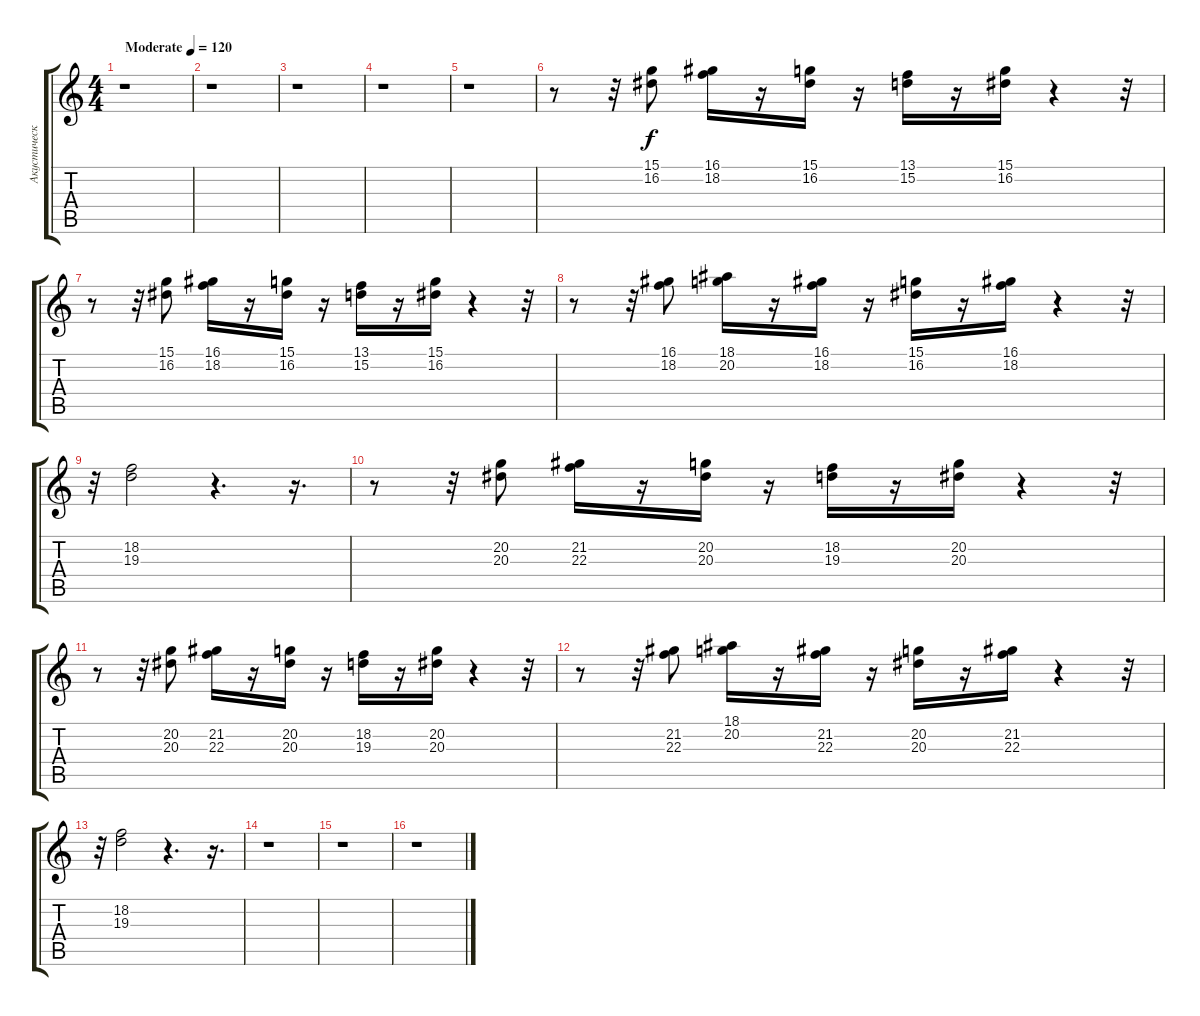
\track ("Акустический Гранд Роял" "Акустическ") {instrument acousticgrandpiano}
\staff {score tabs}
\tuning (E4 B3 G3 D3 A2 E2) {hide}
\ts (4 4)
\tempo (120 "Moderate")
\clef g2
\ks c
r.1{dy f instrument acousticgrandpiano} |
r.1 |
r.1 |
r.1 |
r.1 |
r.8 r.32 (15.1 16.2).8{instrument lead2sawtooth} (16.1 18.2).16 r.16 (15.1 16.2).16 r.16 (13.1 15.2).16 r.16 (15.1 16.2).16 r.4 r.32 |
r.8 r.32 (15.1 16.2).8 (16.1 18.2).16 r.16 (15.1 16.2).16 r.16 (13.1 15.2).16 r.16 (15.1 16.2).16 r.4 r.32 |
r.8 r.32 (16.1 18.2).8 (18.1 20.2).16 r.16 (16.1 18.2).16 r.16 (15.1 16.2).16 r.16 (16.1 18.2).16 r.4 r.32 |
r.32 (18.2 19.3).2 r.4{d} r.16{d} |
r.8 r.32 (20.2 20.3).8 (21.2 22.3).16 r.16 (20.2 20.3).16 r.16 (18.2 19.3).16 r.16 (20.2 20.3).16 r.4 r.32 |
r.8 r.32 (20.2 20.3).8 (21.2 22.3).16 r.16 (20.2 20.3).16 r.16 (18.2 19.3).16 r.16 (20.2 20.3).16 r.4 r.32 |
r.8 r.32 (21.2 22.3).8 (18.1 20.2).16 r.16 (21.2 22.3).16 r.16 (20.2 20.3).16 r.16 (21.2 22.3).16 r.4 r.32 |
r.32 (18.2 19.3).2 r.4{d} r.16{d} |
r.1 |
r.1 |
r.1
